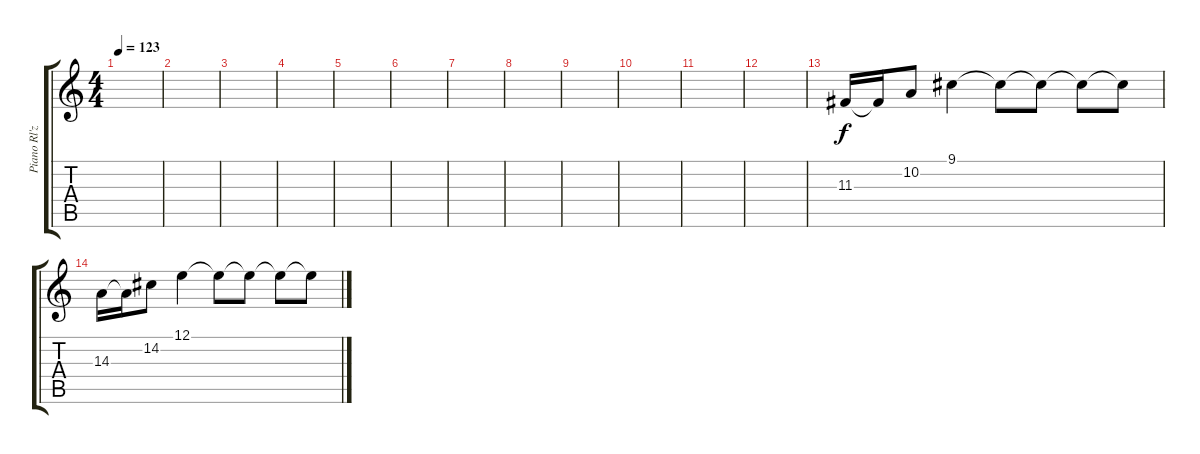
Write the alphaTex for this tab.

\track ("Piano Rl'z" "Piano Rl'z") {instrument acousticgrandpiano}
\staff {score tabs}
\tuning (E4 B3 G3 D3 A2 E2) {hide}
\ts (4 4)
\tempo 123
\clef g2
\ks c
|
|
|
|
|
|
|
|
|
|
|
|
11.3.16 11.3{t}.16 10.2.8 9.1.4 9.1{t}.8 9.1{t}.8 9.1{t}.8 9.1{t}.8 |
14.3.16 14.3{t}.16 14.2.8 12.1.4 12.1{t}.8 12.1{t}.8 12.1{t}.8 12.1{t}.8
